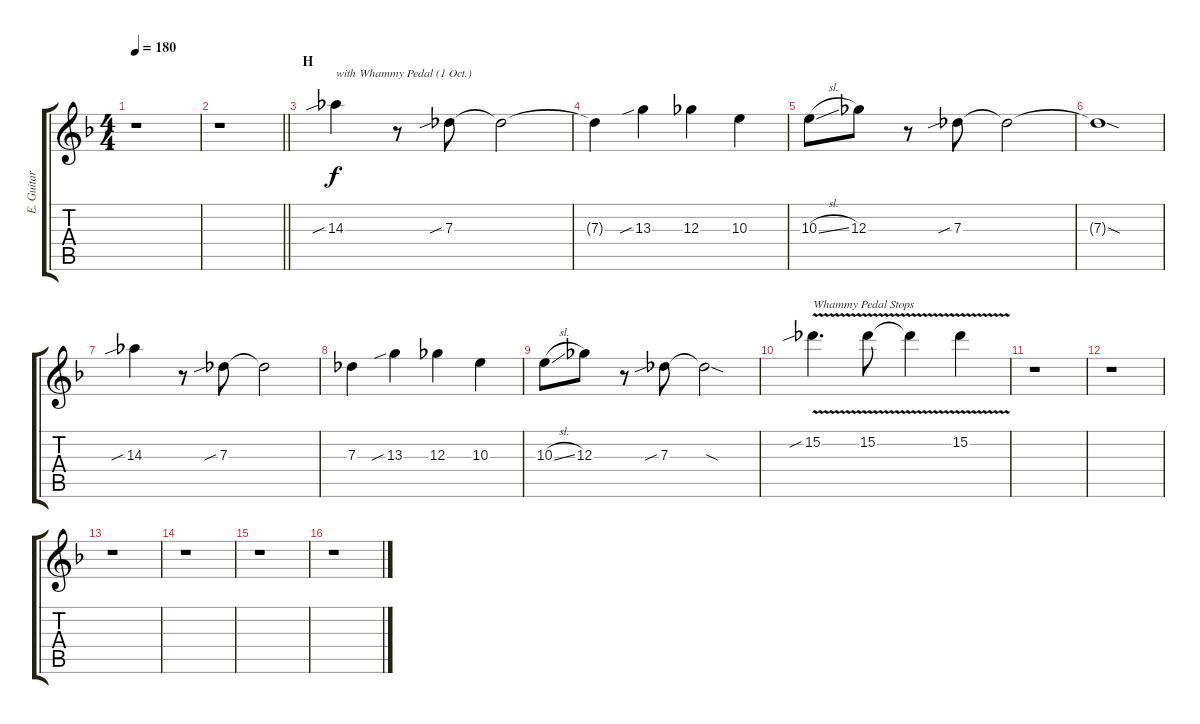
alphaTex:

\track ("E. Guitar III" "E. Guitar ") {instrument distortionguitar}
\staff {score tabs}
\tuning (Eb4 Bb3 Gb3 Db3 Ab2 Eb2) {hide}
\ts (4 4)
\tempo 180
\clef g2
\ks f
r.1{dy f} |
\barLineRight lightlight
r.1 |
\section ("" "H")
14.3{sib}.4{txt "with Whammy Pedal (1 Oct.)"} r.8 7.3{sib}.8 7.3{t}.2 |
7.3{t}.4 13.3{sib}.4 12.3.4 10.3.4 |
10.3{sl}.8 12.3.8 r.8 7.3{sib}.8 7.3{t}.2 |
7.3{sod t}.1 |
14.3{sib}.4 r.8 7.3{sib}.8 7.3{t}.2 |
7.3.4 13.3{sib}.4 12.3.4 10.3.4 |
10.3{sl}.8 12.3.8 r.8 7.3{sib}.8 7.3{sod t}.2 |
15.2{v sib}.4{d txt "Whammy Pedal Stops "} 15.2{v}.8 15.2{t}.4 15.2{v}.4 |
r.1 |
r.1 |
r.1 |
r.1 |
r.1 |
r.1
